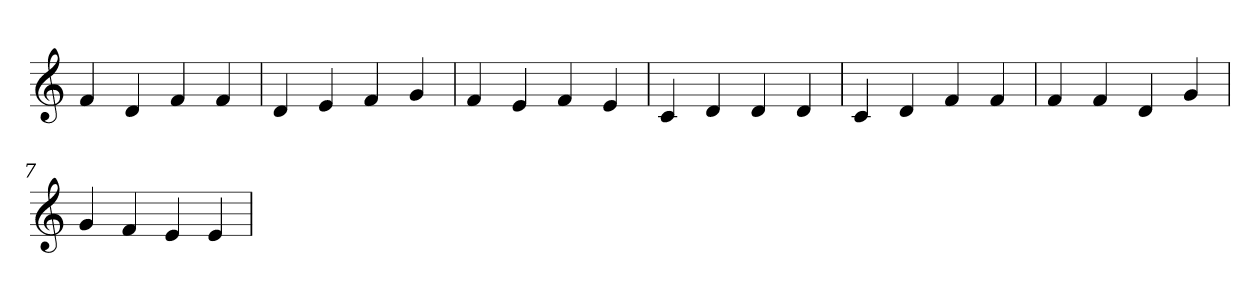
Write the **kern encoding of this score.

**kern
*part1
*staff1
*clefG2
=1
4f
4d
4f
4f
=2
4d
4e
4f
4g
=3
4f
4e
4f
4e
=4
4c
4d
4d
4d
=5
4c
4d
4f
4f
=6
4f
4f
4d
4g
=7
4g
4f
4e
4e
=
*-
